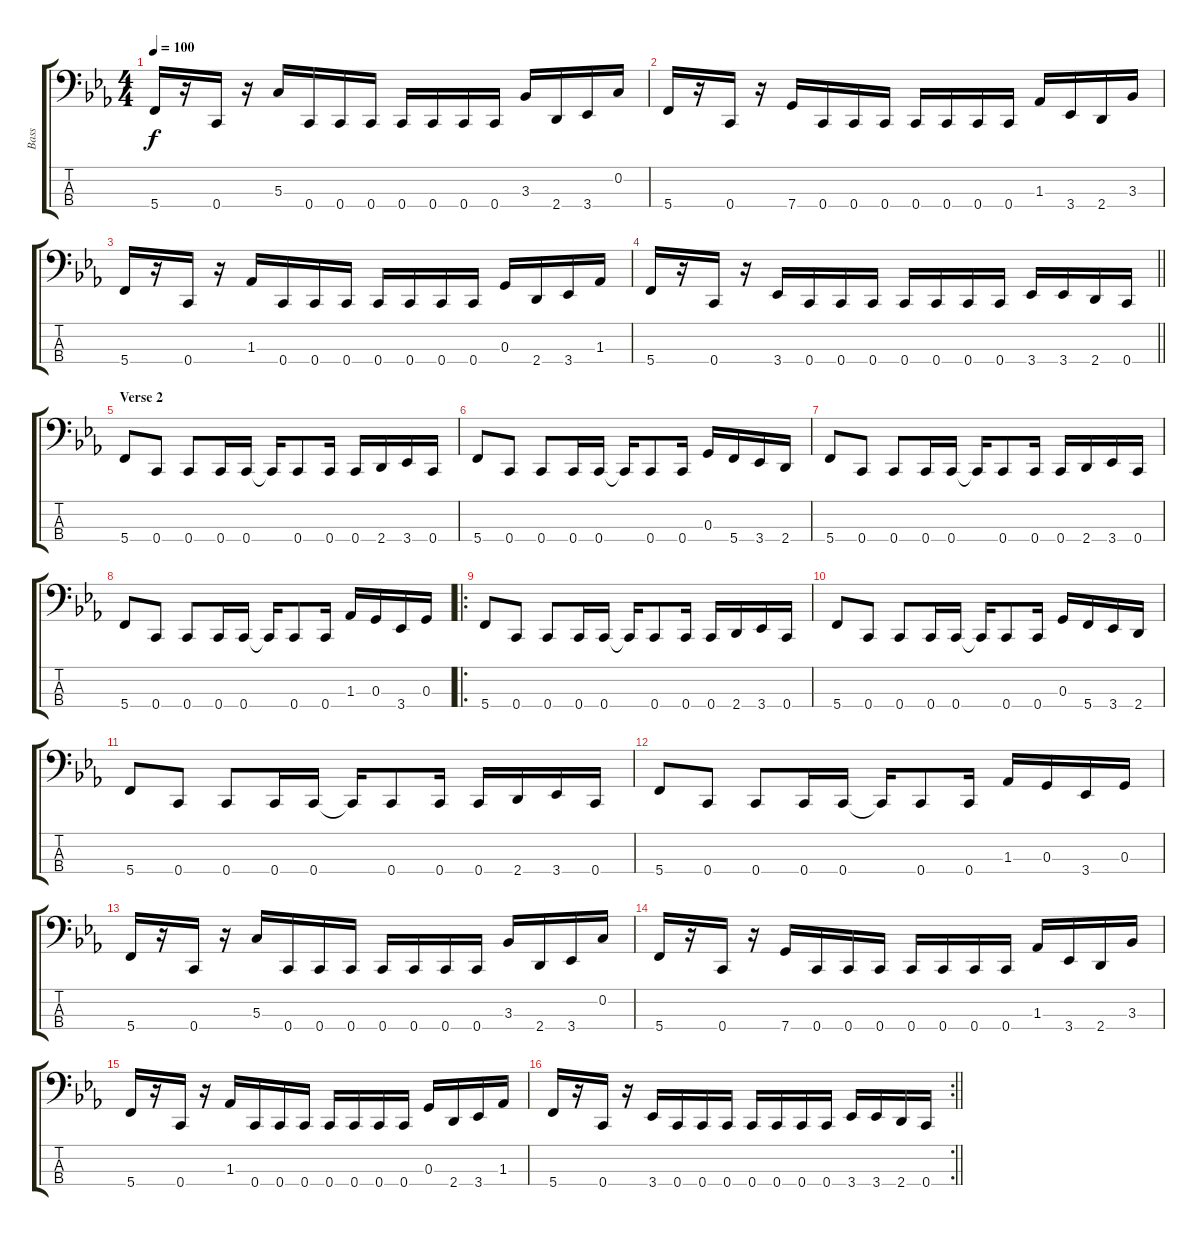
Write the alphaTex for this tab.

\track ("Bass" "Bass") {instrument electricbasspick}
\staff {score tabs}
\tuning (F2 C2 G1 C1) {hide}
\ts (4 4)
\tempo 100
\clef f4
\ks eb
5.4.16{dy f} r.16 0.4.16 r.16 5.3.16 0.4.16 0.4.16 0.4.16 0.4.16 0.4.16 0.4.16 0.4.16 3.3.16 2.4.16 3.4.16 0.2.16 |
5.4.16 r.16 0.4.16 r.16 7.4.16 0.4.16 0.4.16 0.4.16 0.4.16 0.4.16 0.4.16 0.4.16 1.3.16 3.4.16 2.4.16 3.3.16 |
5.4.16 r.16 0.4.16 r.16 1.3.16 0.4.16 0.4.16 0.4.16 0.4.16 0.4.16 0.4.16 0.4.16 0.3.16 2.4.16 3.4.16 1.3.16 |
\barLineRight lightlight
5.4.16 r.16 0.4.16 r.16 3.4.16 0.4.16 0.4.16 0.4.16 0.4.16 0.4.16 0.4.16 0.4.16 3.4.16 3.4.16 2.4.16 0.4.16 |
\section ("" "Verse 2")
5.4.8 0.4.8 0.4.8 0.4.16 0.4.16 0.4{t}.16 0.4.8 0.4.16 0.4.16 2.4.16 3.4.16 0.4.16 |
5.4.8 0.4.8 0.4.8 0.4.16 0.4.16 0.4{t}.16 0.4.8 0.4.16 0.3.16 5.4.16 3.4.16 2.4.16 |
5.4.8 0.4.8 0.4.8 0.4.16 0.4.16 0.4{t}.16 0.4.8 0.4.16 0.4.16 2.4.16 3.4.16 0.4.16 |
5.4.8 0.4.8 0.4.8 0.4.16 0.4.16 0.4{t}.16 0.4.8 0.4.16 1.3.16 0.3.16 3.4.16 0.3.16 |
\ro
5.4.8 0.4.8 0.4.8 0.4.16 0.4.16 0.4{t}.16 0.4.8 0.4.16 0.4.16 2.4.16 3.4.16 0.4.16 |
5.4.8 0.4.8 0.4.8 0.4.16 0.4.16 0.4{t}.16 0.4.8 0.4.16 0.3.16 5.4.16 3.4.16 2.4.16 |
5.4.8 0.4.8 0.4.8 0.4.16 0.4.16 0.4{t}.16 0.4.8 0.4.16 0.4.16 2.4.16 3.4.16 0.4.16 |
5.4.8 0.4.8 0.4.8 0.4.16 0.4.16 0.4{t}.16 0.4.8 0.4.16 1.3.16 0.3.16 3.4.16 0.3.16 |
5.4.16 r.16 0.4.16 r.16 5.3.16 0.4.16 0.4.16 0.4.16 0.4.16 0.4.16 0.4.16 0.4.16 3.3.16 2.4.16 3.4.16 0.2.16 |
5.4.16 r.16 0.4.16 r.16 7.4.16 0.4.16 0.4.16 0.4.16 0.4.16 0.4.16 0.4.16 0.4.16 1.3.16 3.4.16 2.4.16 3.3.16 |
5.4.16 r.16 0.4.16 r.16 1.3.16 0.4.16 0.4.16 0.4.16 0.4.16 0.4.16 0.4.16 0.4.16 0.3.16 2.4.16 3.4.16 1.3.16 |
\rc 2
\barLineRight lightlight
5.4.16 r.16 0.4.16 r.16 3.4.16 0.4.16 0.4.16 0.4.16 0.4.16 0.4.16 0.4.16 0.4.16 3.4.16 3.4.16 2.4.16 0.4.16
